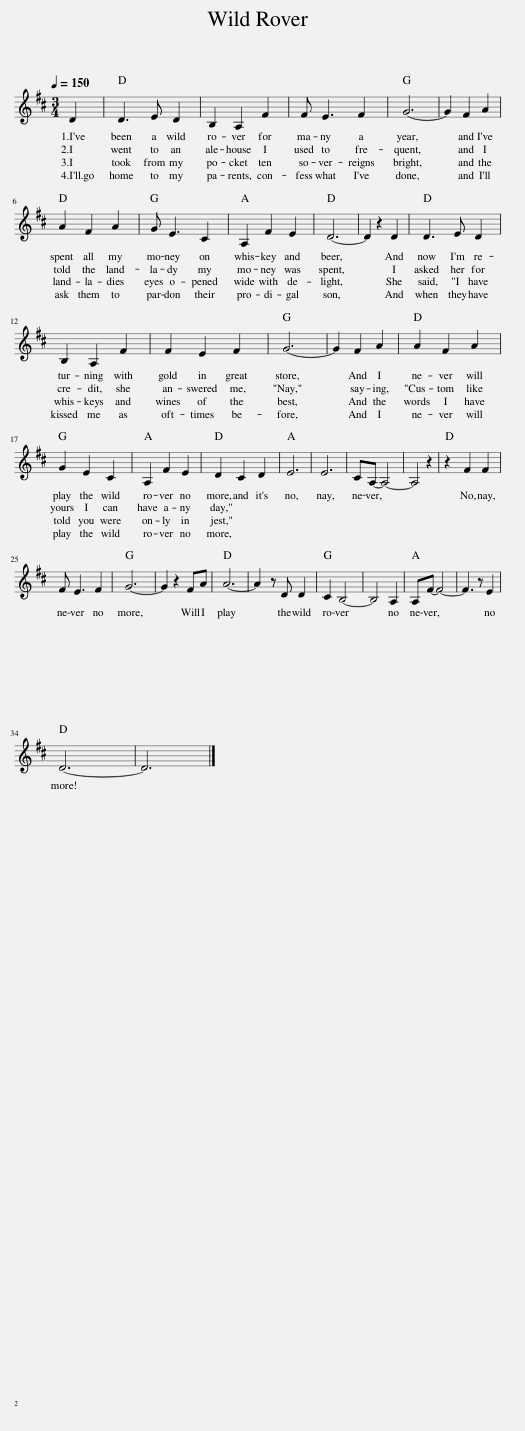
X:1
L:1/8
Q:1/4=150
M:3/4
I:linebreak $
K:D
V:1 treble
V:1
 D2 | D3 E D2 | B,2 A,2 F2 | F E3 F2 | G6- | %5
 G2 F2 A2 |$ A2 F2 A2 | G E3 C2 | A,2 F2 E2 | D6- | %10
 D2 z2 D2 | D3 E D2 |$ B,2 A,2 F2 | F2 E2 F2 | G6- | %15
 G2 F2 A2 | A2 F2 A2 |$ G2 E2 C2 | A,2 F2 E2 | D2 C2 D2 | %20
 E6 | E6 | CA,- A,4- | A,4 z2 | z2 F2 F2 |$ %25
 F E3 F2 | G6- | G2 z2 FA | A6- | A2 z D D2 | %30
 C2 B,4- | B,4 A,2 | A,F- F4- | F3 z E2 |$ D6- | %35
 D6 |] %36
